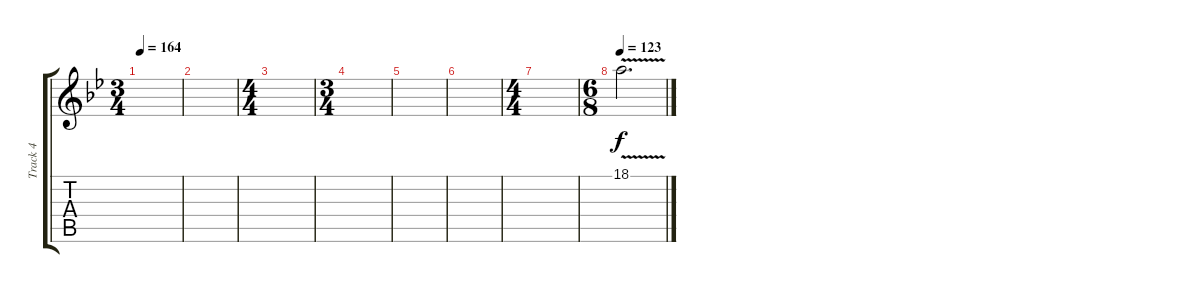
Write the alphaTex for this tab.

\track ("Track 4" "Track 4") {instrument lead1square}
\staff {score tabs}
\tuning (Eb4 Bb3 Gb3 Db3 Ab2 Eb2) {hide}
\ts (3 4)
\tempo 164
\clef g2
\ks gminor
|
|
\ts (4 4)
|
\ts (3 4)
|
|
|
\ts (4 4)
|
\ts (6 8)
\tempo 123
18.1{v}.2{d instrument overdrivenguitar}
